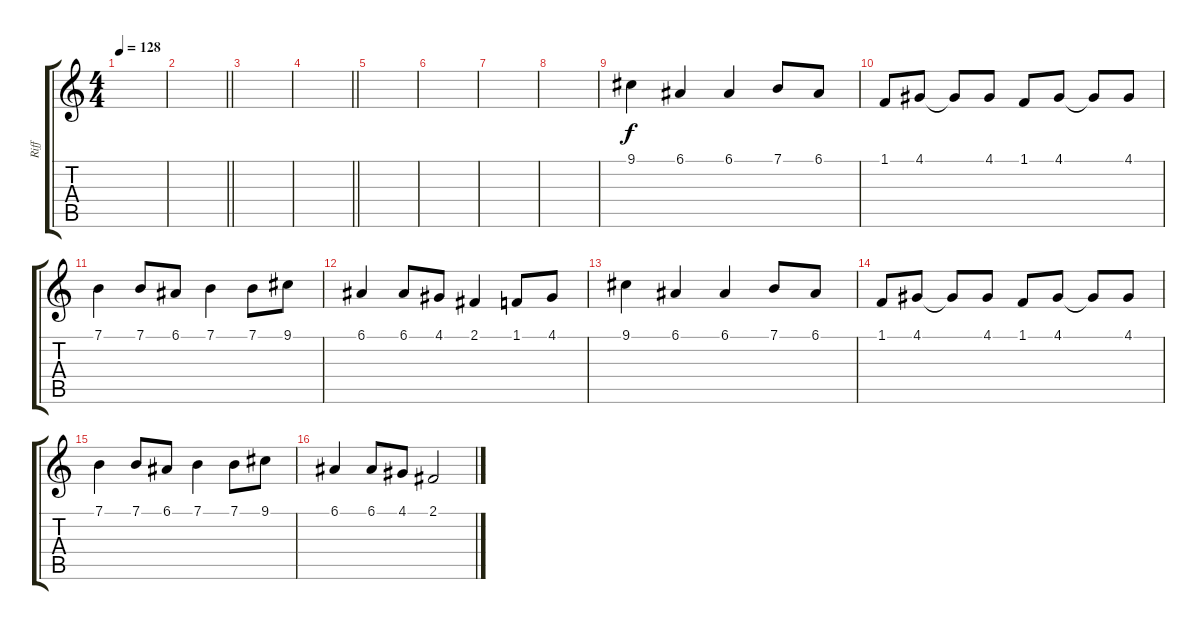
\track ("Riff" "Riff") {instrument musicbox}
\staff {score tabs}
\tuning (E4 B3 G3 D3 A2 E2) {hide}
\ts (4 4)
\tempo 128
\clef g2
\ks c
|
\barLineRight lightlight
|
|
\barLineRight lightlight
|
|
|
|
|
9.1.4 6.1.4 6.1.4 7.1.8 6.1.8 |
1.1.8 4.1.8 4.1{t}.8 4.1.8 1.1.8 4.1.8 4.1{t}.8 4.1.8 |
7.1.4 7.1.8 6.1.8 7.1.4 7.1.8 9.1.8 |
6.1.4 6.1.8 4.1.8 2.1.4 1.1.8 4.1.8 |
9.1.4 6.1.4 6.1.4 7.1.8 6.1.8 |
1.1.8 4.1.8 4.1{t}.8 4.1.8 1.1.8 4.1.8 4.1{t}.8 4.1.8 |
7.1.4 7.1.8 6.1.8 7.1.4 7.1.8 9.1.8 |
6.1.4 6.1.8 4.1.8 2.1.2
